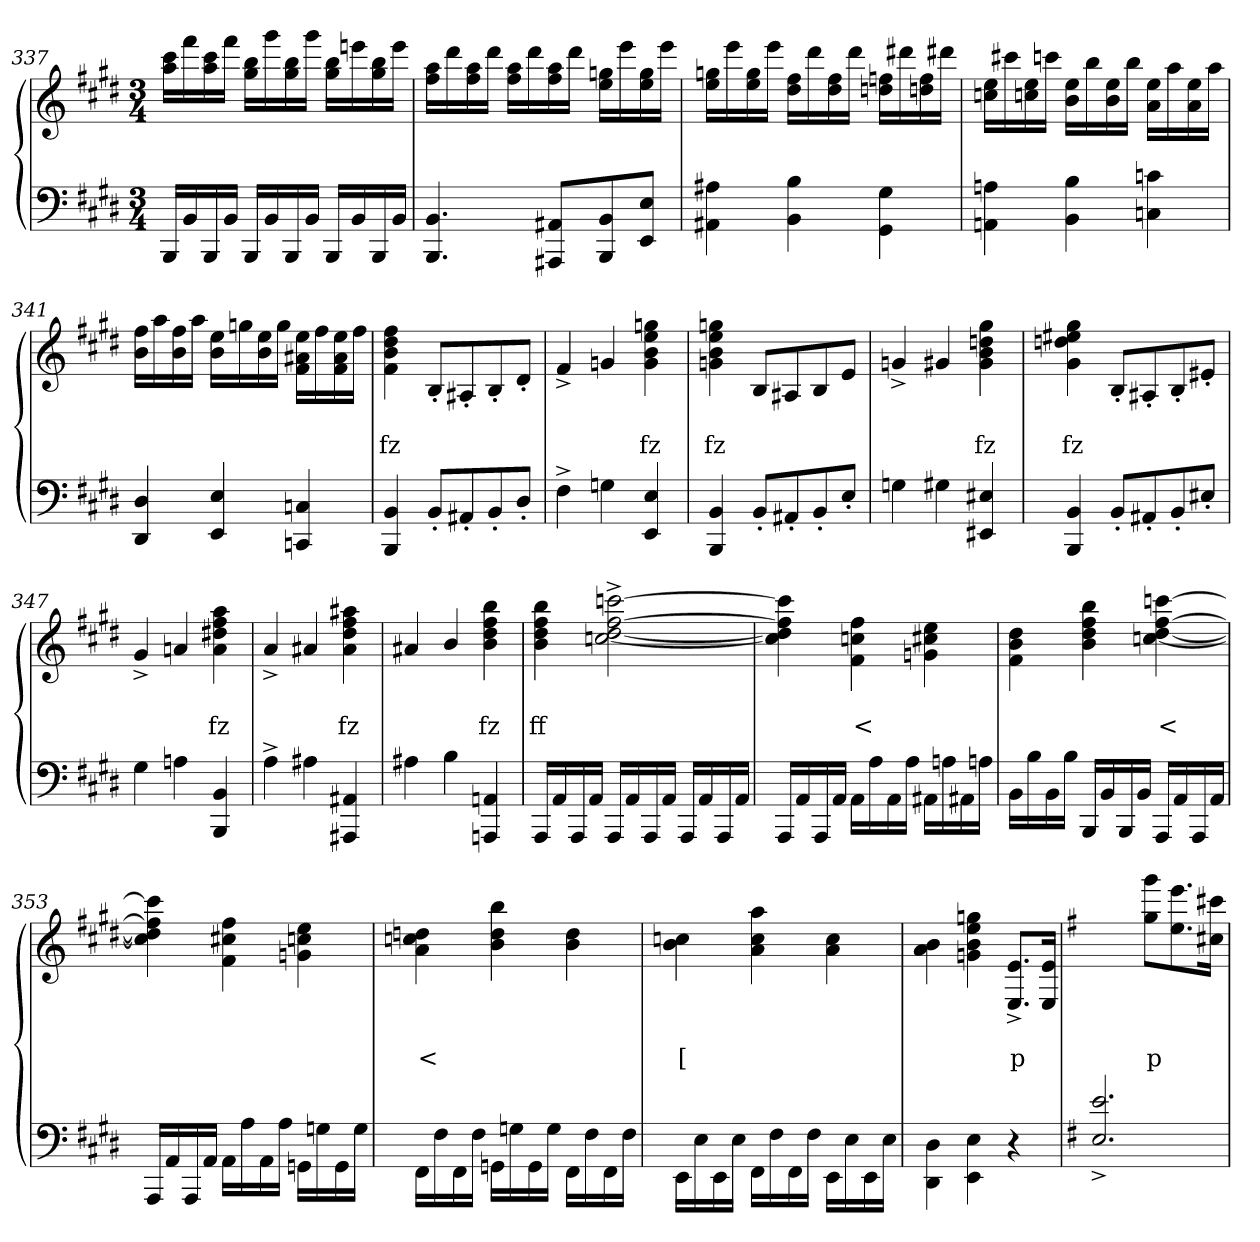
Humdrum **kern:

**kern	**kern	**text	**text
*part2	*part1	*part1	*part1
*staff2	*staff1	*staff1	*staff1
*clefF4	*clefG2	*	*
*k[f#c#g#d#]	*k[f#c#g#d#]	*	*
*M3/4	*M3/4	*	*
=337	=337	=337	=337
16BBBLL	16ccc# 16aaLL	.	.
16BB	16fff#	.	.
16BBB	16ccc# 16aa	.	.
16BBJJ	16fff#JJ	.	.
16BBBLL	16bb 16gg#LL	.	.
16BB	16ggg#	.	.
16BBB	16bb 16gg#	.	.
16BBJJ	16ggg#JJ	.	.
16BBBLL	16bb 16gg#LL	.	.
16BB	16eeen	.	.
16BBB	16bb 16gg#	.	.
16BBJJ	16eeeJJ	.	.
=338	=338	=338	=338
4.BB 4.BBB	16aa 16ff#LL	.	.
.	16ddd#	.	.
.	16aa 16ff#	.	.
.	16ddd#JJ	.	.
.	16aa 16ff#LL	.	.
.	16ddd#	.	.
8AA#X 8AAA#XL	16aa 16ff#	.	.
.	16ddd#JJ	.	.
8BB 8BBB	16ggn 16eeLL	.	.
.	16eee	.	.
8E 8EEJ	16gg 16ee	.	.
.	16eeeJJ	.	.
=339	=339	=339	=339
4A#X 4AA#X	16ggn 16eeLL	.	.
.	16eee	.	.
.	16gg 16ee	.	.
.	16eeeJJ	.	.
4B 4BB	16ff# 16dd#\LL	.	.
.	16ddd#	.	.
.	16ff# 16dd#	.	.
.	16ddd#JJ	.	.
4G# 4GG#\	16ffn 16ddn\LL	.	.
.	16ddd#X	.	.
.	16ff 16ddn	.	.
.	16ddd#XJJ	.	.
=340	=340	=340	=340
4An 4AAn	16ee 16ccnLL	.	.
.	16ccc#X	.	.
.	16ee 16ccn	.	.
.	16cccJJ	.	.
4B 4BB	16ee 16bLL	.	.
.	16bb	.	.
.	16ee 16b	.	.
.	16bbJJ	.	.
4cn 4Cn	16ee 16aLL	.	.
.	16aa	.	.
.	16ee 16a	.	.
.	16aaJJ	.	.
=341	=341	=341	=341
4D# 4DD#	16ff# 16bLL	.	.
.	16aa	.	.
.	16ff# 16b	.	.
.	16aaJJ	.	.
4E 4EE	16ee 16bLL	.	.
.	16ggn	.	.
.	16ee 16b	.	.
.	16ggJJ	.	.
4Cn 4CCn	16ee 16a#X 16f#LL	.	.
.	16ff#	.	.
.	16ee 16a# 16f#	.	.
.	16ff#JJ	.	.
=342	=342	=342	=342
4BB 4BBB	4ff# 4dd# 4b 4f#	.	fz
8BB'>L	8B'>L	.	.
8AA#X'>	8A#X'>	.	.
8BB'>	8B'>	.	.
8D#'>J	8d#'>J	.	.
=343	=343	=343	=343
4F#^>	4f#^>	.	.
4Gn	4gn	.	.
4E 4EE	4ggn 4ee 4b 4g	.	fz
=344	=344	=344	=344
4BB 4BBB	4ggn 4ee 4b 4gn	.	fz
8BB'>L	8BL	.	.
8AA#X'>	8A#X	.	.
8BB'>	8B	.	.
8E'>J	8eJ	.	.
=345	=345	=345	=345
4Gn	4gn^>	.	.
4G#X	4g#X	.	.
4E#X 4EE#X	4gg# 4ddn 4b 4g#	.	fz
=346	=346	=346	=346
4BB 4BBB	4gg# 4ee#X 4ddn 4g#	.	fz
8BB'>L	8B'>L	.	.
8AA#X'>	8A#X'>	.	.
8BB'>	8B'>	.	.
8E#X'>J	8e#'>J	.	.
=347	=347	=347	=347
4G#	4g#^>	.	.
4An	4an	.	.
4BB 4BBB	4aa 4ff# 4dd#X 4a	.	fz
=348	=348	=348	=348
4A^>	4a^>	.	.
4A#X	4a#X	.	.
4AA# 4AAA#	4aa# 4ff# 4dd# 4a#	.	fz
=349	=349	=349	=349
4A#X	4a#X	.	.
4B	4b/	.	.
4AAn 4AAAn	4bb 4ff# 4dd# 4b	.	fz
=350	=350	=350	=350
16AAALL	4bb 4ff# 4dd# 4b	.	ff
16AA	.	.	.
16AAA	.	.	.
16AAJJ	.	.	.
16AAALL	[2cccn^> [2ff#^> [2dd#^> [2ccn^>	.	.
16AA	.	.	.
16AAA	.	.	.
16AAJJ	.	.	.
16AAALL	.	.	.
16AA	.	.	.
16AAA	.	.	.
16AAJJ	.	.	.
=351	=351	=351	=351
16AAALL	4cccn] 4ff#] 4dd#] 4ccn]	.	.
16AA	.	.	.
16AAA	.	.	.
16AAJJ	.	.	.
16AALL	4ff# 4ccn 4f#	.	<
16A	.	.	.
16AA	.	.	.
16AJJ	.	.	.
16AA#XLL	4ee 4cc#X 4gn	.	.
16An	.	.	.
16AA#X	.	.	.
16AnJJ	.	.	.
=352	=352	=352	=352
16BBLL	4dd# 4b 4f#\	.	.
16B	.	.	.
16BB	.	.	.
16BJJ	.	.	.
16BBBLL	4bb 4ff# 4dd# 4b	.	.
16BB	.	.	.
16BBB	.	.	.
16BBJJ	.	.	.
16AAALL	[4cccn [4ff# [4dd# [4ccn	.	<
16AA	.	.	.
16AAA	.	.	.
16AAJJ	.	.	.
=353	=353	=353	=353
16AAALL	4cccn] 4ff#] 4dd#] 4ccn]	.	.
16AA	.	.	.
16AAA	.	.	.
16AAJJ	.	.	.
16AALL	4ff# 4cc#X 4f#	.	.
16A	.	.	.
16AA	.	.	.
16AJJ	.	.	.
16GGn\LL	4ee 4ccn 4gn	.	.
16Gn	.	.	.
16GG	.	.	.
16GJJ	.	.	.
=354	=354	=354	=354
16FF#\LL	4ddn 4ccn 4a	.	<
16F#	.	.	.
16FF#	.	.	.
16F#JJ	.	.	.
16GGn\LL	4bb 4dd 4b	.	.
16Gn	.	.	.
16GG	.	.	.
16GJJ	.	.	.
16FF#\LL	4dd 4b	.	.
16F#	.	.	.
16FF#	.	.	.
16F#JJ	.	.	.
=355	=355	=355	=355
16EE\LL	4ccn 4b	.	[
16E	.	.	.
16EE	.	.	.
16EJJ	.	.	.
16FF#\LL	4aa 4cc 4a	.	.
16F#	.	.	.
16FF#	.	.	.
16F#JJ	.	.	.
16EE\LL	4cc 4a	.	.
16E	.	.	.
16EE	.	.	.
16EJJ	.	.	.
=356	=356	=356	=356
4D# 4DD#\	4b 4a\	.	.
4E 4EE\	4ggn 4ee 4b 4gn	.	.
4r	8.e^> 8.E^>L	.	p
.	16e 16EJk	.	.
=357	=357	=357	=357
*k[f#]	*k[f#]	*	*
2.e^> 2.E/^>	4.ryy	.	.
.	8ggg 8ggL	.	p
.	8.eee 8.ee	.	.
.	16ccc#X 16cc#XJk	.	.
=	=	=	=
*-	*-	*-	*-
